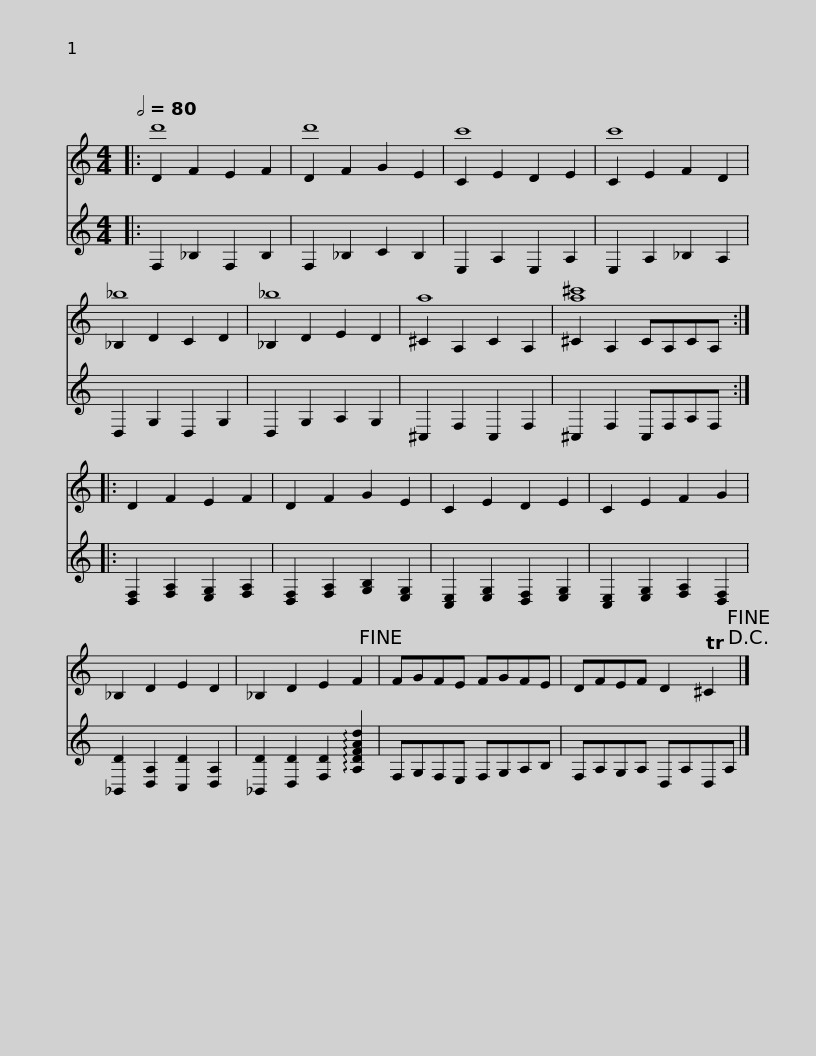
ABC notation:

X:1
%%score ( 1 2 ) 3
L:1/8
Q:1/2=80
M:4/4
I:linebreak $
K:C
V:1 treble
V:2 treble
V:3 treble
V:1
|: D2 F2 E2 F2 | D2 F2 G2 E2 | C2 E2 D2 E2 | C2 E2 F2 D2 | _B,2 D2 C2 D2 | %5
 _B,2 D2 E2 D2 |$ ^C2 A,2 C2 A,2 | ^C2 A,2 CA,CA, :: D2 F2 E2 F2 | D2 F2 G2 E2 | %10
 C2 E2 D2 E2 | C2 E2 F2 G2 |$ _B,2 D2 E2 D2 | _B,2 D2 E2 F2!fine! | FGFE FGFE | %15
 DFEF D2 T^C2!D.C.!!fine! |] %16
V:2
|: d'8 | d'8 | c'8 | c'8 | _b8 | %5
 _b8 |$ a8 | [a^c']8 :: x8 | x8 | %10
 x8 | x8 |$ x8 | x8 | x8 | %15
 x8 |] %16
V:3
|: F,2 _B,2 F,2 B,2 | F,2 _B,2 C2 B,2 | E,2 A,2 E,2 A,2 | E,2 A,2 _B,2 A,2 | D,2 G,2 D,2 G,2 | %5
 D,2 G,2 A,2 G,2 |$ ^C,2 F,2 C,2 F,2 | ^C,2 F,2 C,F,A,F, :: [D,F,]2 [F,A,]2 [E,G,]2 [F,A,]2 | [D,F,]2 [F,A,]2 [G,B,]2 [E,G,]2 | %10
 [C,E,]2 [E,G,]2 [D,F,]2 [E,G,]2 | [C,E,]2 [E,G,]2 [F,A,]2 [D,F,]2 |$ [_B,,D]2 [D,A,]2 [C,D]2 [D,A,]2 | [_B,,D]2 [D,D]2 [F,D]2 !arpeggio![A,DFAd]2 | F,G,F,E, F,G,A,B, | %15
 F,A,G,A, D,A,D,A, |] %16
